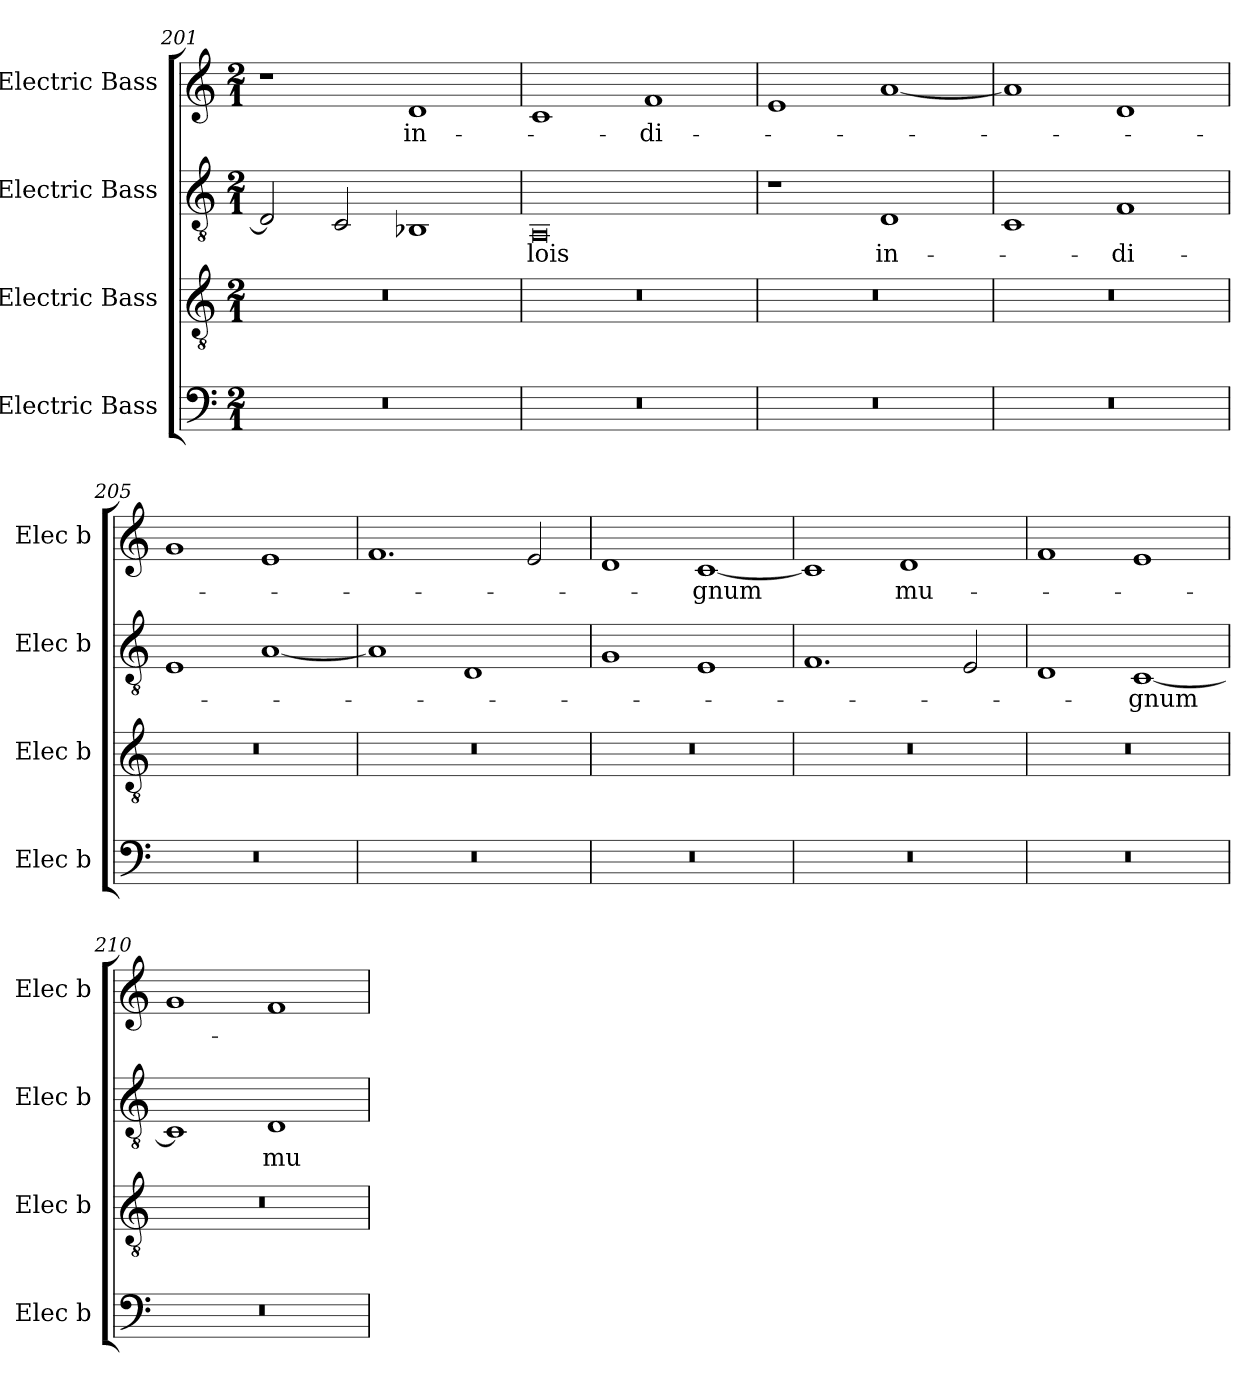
**kern	**kern	**kern	**text	**kern	**text
*part4	*part3	*part2	*part2	*part1	*part1
*staff4	*staff3	*staff2	*staff2	*staff1	*staff1
*I"Electric Bass	*I"Electric Bass	*I"Electric Bass	*	*I"Electric Bass	*
*I'Elec b	*I'Elec b	*I'Elec b	*	*I'Elec b	*
!!LO:LB:g=z
*clefF4	*clefGv2	*clefGv2	*	*clefG2	*
*M2/1	*M2/1	*M2/1	*	*M2/1	*
=201	=201	=201	=201	=201	=201
0r	0r	2D/]	.	1r	.
.	.	2C/	.	.	.
!	!	!	!	!	!LO:LY:b
.	.	1BB-X	.	1d	in-
=202	=202	=202	=202	=202	=202
!	!	!	!LO:LY:b	!	!
0r	0r	0AA	-lois	1c	.
!	!	!	!	!	!LO:LY:b
.	.	.	.	1f	-di-
=203	=203	=203	=203	=203	=203
0r	0r	1r	.	1e	.
!	!	!	!LO:LY:b	!	!
.	.	1D	in-	[1a	.
=204	=204	=204	=204	=204	=204
0r	0r	1C	.	1a]	.
!	!	!	!LO:LY:b	!	!
.	.	1F	-di-	1d	.
=205	=205	=205	=205	=205	=205
0r	0r	1E	.	1g	.
.	.	[1A	.	1e	.
=206	=206	=206	=206	=206	=206
0r	0r	1A]	.	1.f	.
.	.	1D	.	.	.
.	.	.	.	2e/	.
=207	=207	=207	=207	=207	=207
0r	0r	1G	.	1d	.
!	!	!	!	!	!LO:LY:b
.	.	1E	.	[1c	-gnum
!!LO:PB:g=z
=208	=208	=208	=208	=208	=208
0r	0r	1.F	.	1c]	.
!	!	!	!	!	!LO:LY:b
.	.	.	.	1d	mu-
.	.	2E/	.	.	.
=209	=209	=209	=209	=209	=209
0r	0r	1D	.	1f	.
!	!	!	!LO:LY:b	!	!
.	.	[1C	-gnum	1e	.
=210	=210	=210	=210	=210	=210
0r	0r	1C]	.	1g	.
!	!	!	!LO:LY:b	!	!
.	.	1D	mu-	1f	.
=	=	=	=	=	=
*-	*-	*-	*-	*-	*-
